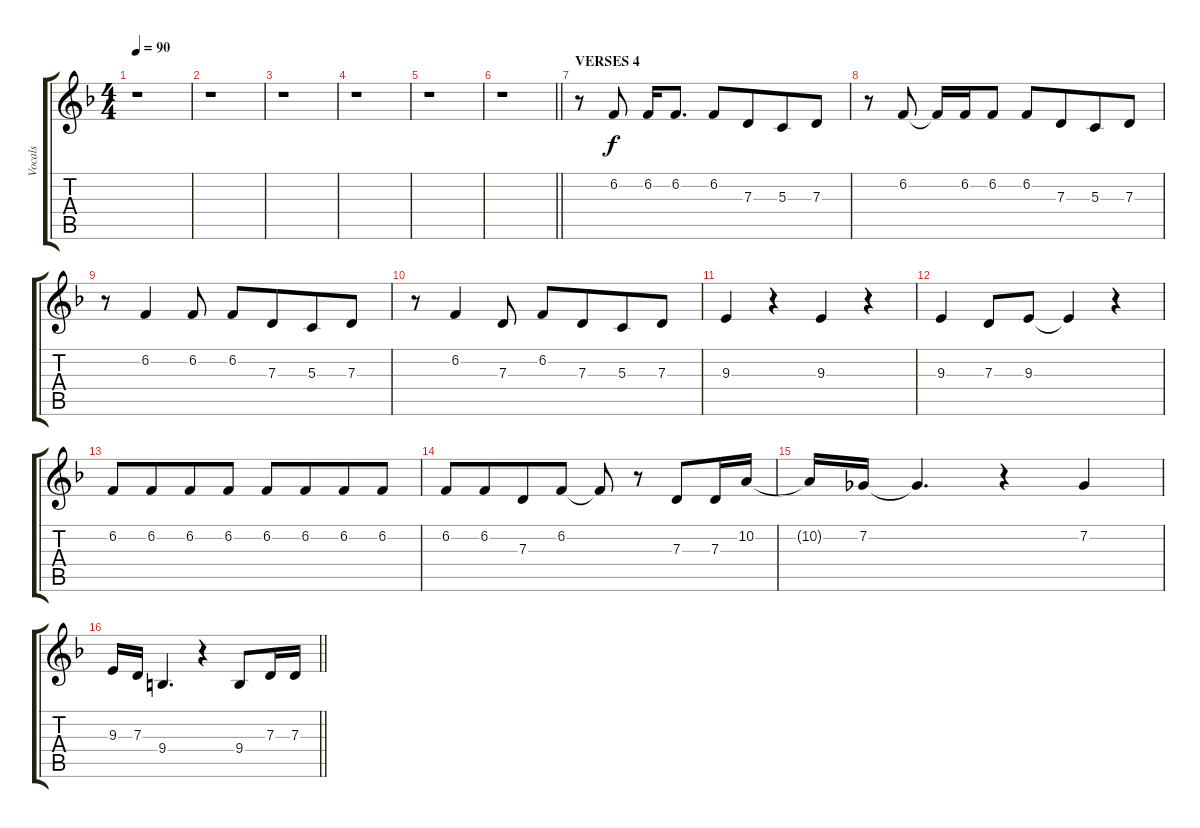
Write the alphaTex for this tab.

\track ("Vocals" "Vocals") {instrument harmonica}
\staff {score tabs}
\tuning (E4 B3 G3 D3 A2 E2) {hide}
\ts (4 4)
\tempo 90
\clef g2
\ks dminor
r.1{dy f} |
r.1 |
r.1 |
r.1 |
r.1 |
\barLineRight lightlight
r.1 |
\section ("" "VERSES 4")
r.8 6.2.8 6.2.16 6.2.8{d} 6.2.8 7.3.8{beam merge} 5.3.8 7.3.8 |
r.8 6.2.8 6.2{t}.16 6.2.16 6.2.8 6.2.8 7.3.8{beam merge} 5.3.8 7.3.8 |
r.8 6.2.4 6.2.8 6.2.8 7.3.8{beam merge} 5.3.8 7.3.8 |
r.8 6.2.4 7.3.8 6.2.8 7.3.8{beam merge} 5.3.8 7.3.8 |
9.3.4 r.4 9.3.4 r.4 |
9.3.4 7.3.8 9.3.8 9.3{t}.4 r.4 |
6.2.8 6.2.8{beam merge} 6.2.8 6.2.8 6.2.8 6.2.8{beam merge} 6.2.8 6.2.8 |
6.2.8 6.2.8{beam merge} 7.3.8 6.2.8 6.2{t}.8 r.8 7.3.8 7.3.16 10.2.16 |
10.2{t}.16 7.2.16 7.2{t}.4{d} r.4 7.2.4 |
\barLineRight lightlight
9.3.16 7.3.16 9.4.4{d} r.4 9.4.8 7.3.16 7.3.16
